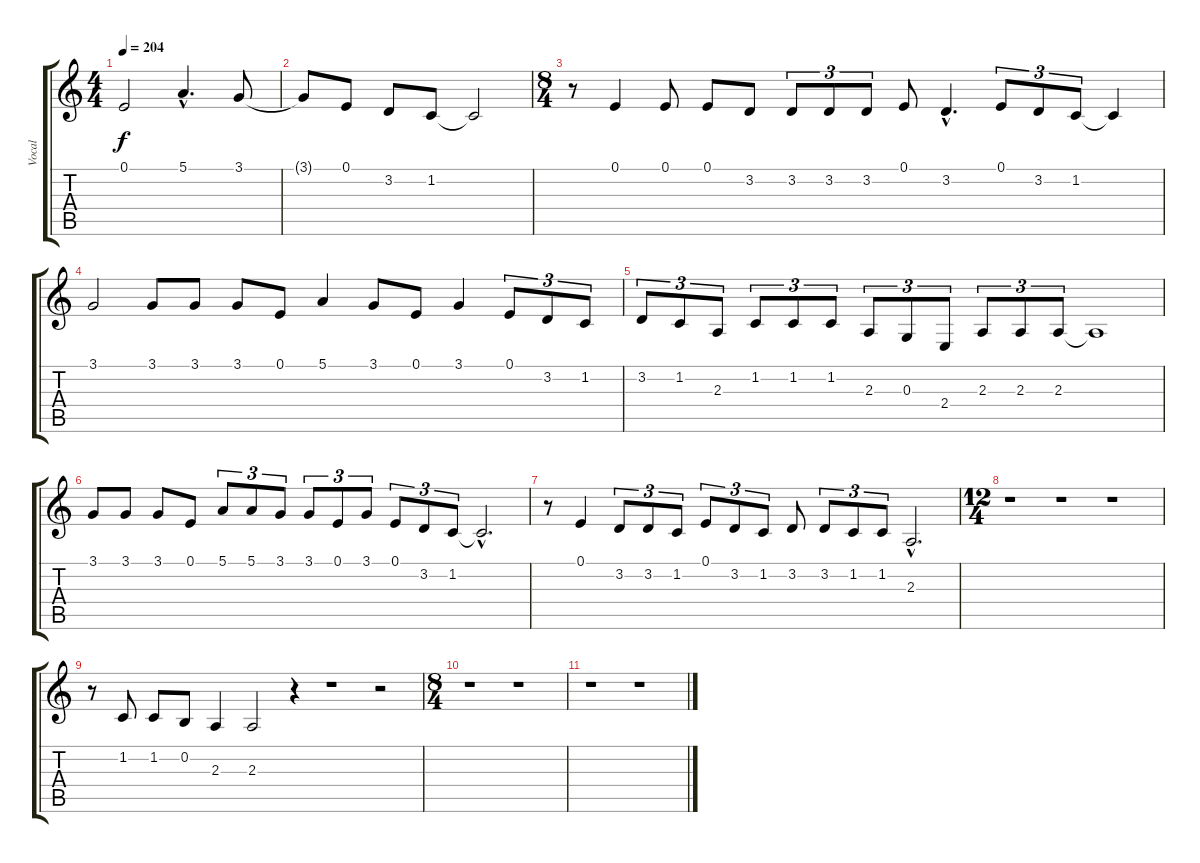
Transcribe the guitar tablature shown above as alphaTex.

\track ("Vocal" "Vocal") {instrument synthvoice}
\staff {score tabs}
\tuning (E4 B3 G3 D3 A2 E2) {hide}
\ts (4 4)
\tempo 204
\clef g2
\ks c
0.1{t}.2{dy f} 5.1{hac}.4{d} 3.1.8 |
3.1{t}.8 0.1.8 3.2.8 1.2.8 1.2{t}.2 |
\ts (8 4)
r.8 0.1.4 0.1.8 0.1.8 3.2.8 3.2.8{tu (3 2)} 3.2.8{tu (3 2)} 3.2.8{tu (3 2)} 0.1.8 3.2{hac}.4{d} 0.1.8{tu (3 2)} 3.2.8{tu (3 2)} 1.2.8{tu (3 2)} 1.2{t}.4 |
3.1.2 3.1.8 3.1.8 3.1.8 0.1.8 5.1.4 3.1.8 0.1.8 3.1.4 0.1.8{tu (3 2)} 3.2.8{tu (3 2)} 1.2.8{tu (3 2)} |
3.2.8{tu (3 2)} 1.2.8{tu (3 2)} 2.3.8{tu (3 2)} 1.2.8{tu (3 2)} 1.2.8{tu (3 2)} 1.2.8{tu (3 2)} 2.3.8{tu (3 2)} 0.3.8{tu (3 2)} 2.4.8{tu (3 2)} 2.3.8{tu (3 2)} 2.3.8{tu (3 2)} 2.3.8{tu (3 2)} 2.3{t}.1 |
3.1.8 3.1.8 3.1.8 0.1.8 5.1.8{tu (3 2)} 5.1.8{tu (3 2)} 3.1.8{tu (3 2)} 3.1.8{tu (3 2)} 0.1.8{tu (3 2)} 3.1.8{tu (3 2)} 0.1.8{tu (3 2)} 3.2.8{tu (3 2)} 1.2.8{tu (3 2)} 1.2{hac t}.2{d} |
r.8 0.1.4 3.2.8{tu (3 2)} 3.2.8{tu (3 2)} 1.2.8{tu (3 2)} 0.1.8{tu (3 2)} 3.2.8{tu (3 2)} 1.2.8{tu (3 2)} 3.2.8 3.2.8{tu (3 2)} 1.2.8{tu (3 2)} 1.2.8{tu (3 2)} 2.3{hac}.2{d} |
\ts (12 4)
r.1 r.1 r.1 |
r.8 1.2.8 1.2.8 0.2.8 2.3.4 2.3.2 r.4 r.1 r.2 |
\ts (8 4)
r.1 r.1 |
r.1 r.1
